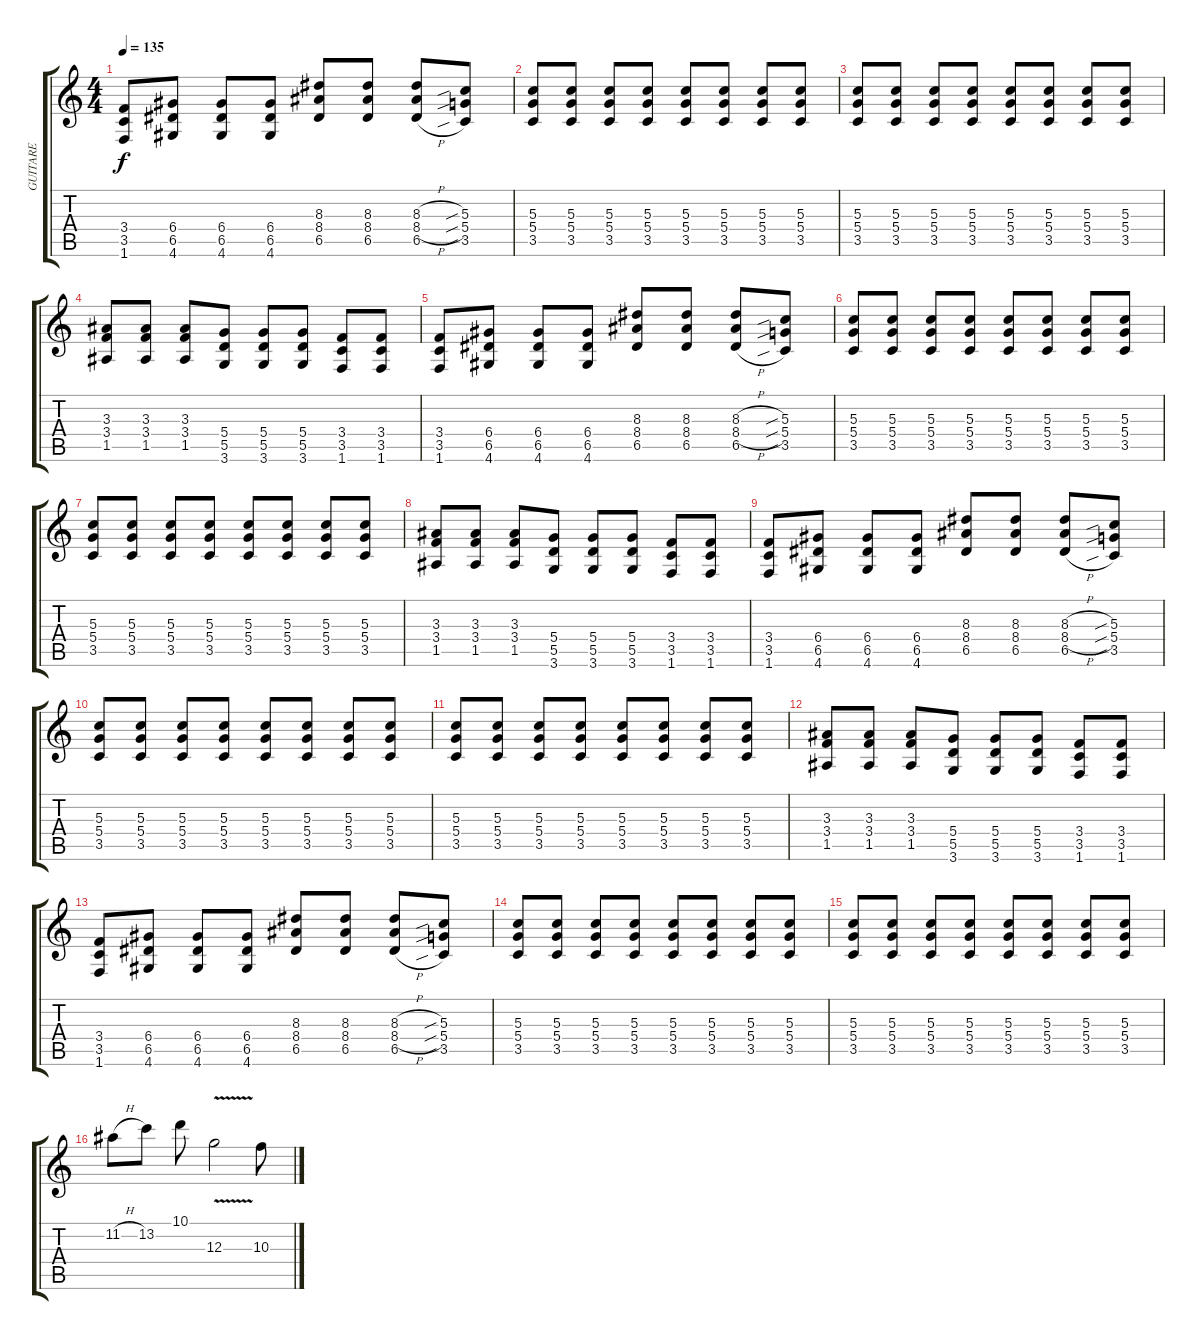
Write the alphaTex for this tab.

\track ("GUITARE" "GUITARE") {instrument distortionguitar}
\staff {score tabs}
\tuning (E4 B3 G3 D3 A2 E2) {hide}
\ts (4 4)
\tempo 135
\clef g2
\ks c
(3.4 3.5 1.6).8{dy f} (6.4 6.5 4.6).8 (6.4 6.5 4.6).8 (6.4 6.5 4.6).8 (8.3 8.4 6.5).8 (8.3 8.4 6.5).8 (8.3{h} 8.4{h} 6.5{h}).8 (5.3{sib} 5.4{sib} 3.5{sib}).8 |
(5.3 5.4 3.5).8 (5.3 5.4 3.5).8 (5.3 5.4 3.5).8 (5.3 5.4 3.5).8 (5.3 5.4 3.5).8 (5.3 5.4 3.5).8 (5.3 5.4 3.5).8 (5.3 5.4 3.5).8 |
(5.3 5.4 3.5).8 (5.3 5.4 3.5).8 (5.3 5.4 3.5).8 (5.3 5.4 3.5).8 (5.3 5.4 3.5).8 (5.3 5.4 3.5).8 (5.3 5.4 3.5).8 (5.3 5.4 3.5).8 |
(3.3 3.4 1.5).8 (3.3 3.4 1.5).8 (3.3 3.4 1.5).8 (5.4 5.5 3.6).8 (5.4 5.5 3.6).8 (5.4 5.5 3.6).8 (3.4 3.5 1.6).8 (3.4 3.5 1.6).8 |
(3.4 3.5 1.6).8 (6.4 6.5 4.6).8 (6.4 6.5 4.6).8 (6.4 6.5 4.6).8 (8.3 8.4 6.5).8 (8.3 8.4 6.5).8 (8.3{h} 8.4{h} 6.5{h}).8 (5.3{sib} 5.4{sib} 3.5{sib}).8 |
(5.3 5.4 3.5).8 (5.3 5.4 3.5).8 (5.3 5.4 3.5).8 (5.3 5.4 3.5).8 (5.3 5.4 3.5).8 (5.3 5.4 3.5).8 (5.3 5.4 3.5).8 (5.3 5.4 3.5).8 |
(5.3 5.4 3.5).8 (5.3 5.4 3.5).8 (5.3 5.4 3.5).8 (5.3 5.4 3.5).8 (5.3 5.4 3.5).8 (5.3 5.4 3.5).8 (5.3 5.4 3.5).8 (5.3 5.4 3.5).8 |
(3.3 3.4 1.5).8 (3.3 3.4 1.5).8 (3.3 3.4 1.5).8 (5.4 5.5 3.6).8 (5.4 5.5 3.6).8 (5.4 5.5 3.6).8 (3.4 3.5 1.6).8 (3.4 3.5 1.6).8 |
(3.4 3.5 1.6).8 (6.4 6.5 4.6).8 (6.4 6.5 4.6).8 (6.4 6.5 4.6).8 (8.3 8.4 6.5).8 (8.3 8.4 6.5).8 (8.3{h} 8.4{h} 6.5{h}).8 (5.3{sib} 5.4{sib} 3.5{sib}).8 |
(5.3 5.4 3.5).8 (5.3 5.4 3.5).8 (5.3 5.4 3.5).8 (5.3 5.4 3.5).8 (5.3 5.4 3.5).8 (5.3 5.4 3.5).8 (5.3 5.4 3.5).8 (5.3 5.4 3.5).8 |
(5.3 5.4 3.5).8 (5.3 5.4 3.5).8 (5.3 5.4 3.5).8 (5.3 5.4 3.5).8 (5.3 5.4 3.5).8 (5.3 5.4 3.5).8 (5.3 5.4 3.5).8 (5.3 5.4 3.5).8 |
(3.3 3.4 1.5).8 (3.3 3.4 1.5).8 (3.3 3.4 1.5).8 (5.4 5.5 3.6).8 (5.4 5.5 3.6).8 (5.4 5.5 3.6).8 (3.4 3.5 1.6).8 (3.4 3.5 1.6).8 |
(3.4 3.5 1.6).8 (6.4 6.5 4.6).8 (6.4 6.5 4.6).8 (6.4 6.5 4.6).8 (8.3 8.4 6.5).8 (8.3 8.4 6.5).8 (8.3{h} 8.4{h} 6.5{h}).8 (5.3{sib} 5.4{sib} 3.5{sib}).8 |
(5.3 5.4 3.5).8 (5.3 5.4 3.5).8 (5.3 5.4 3.5).8 (5.3 5.4 3.5).8 (5.3 5.4 3.5).8 (5.3 5.4 3.5).8 (5.3 5.4 3.5).8 (5.3 5.4 3.5).8 |
(5.3 5.4 3.5).8 (5.3 5.4 3.5).8 (5.3 5.4 3.5).8 (5.3 5.4 3.5).8 (5.3 5.4 3.5).8 (5.3 5.4 3.5).8 (5.3 5.4 3.5).8 (5.3 5.4 3.5).8 |
11.2{h}.8 13.2.8 10.1.8 12.3{v}.2 10.3{h}.8
